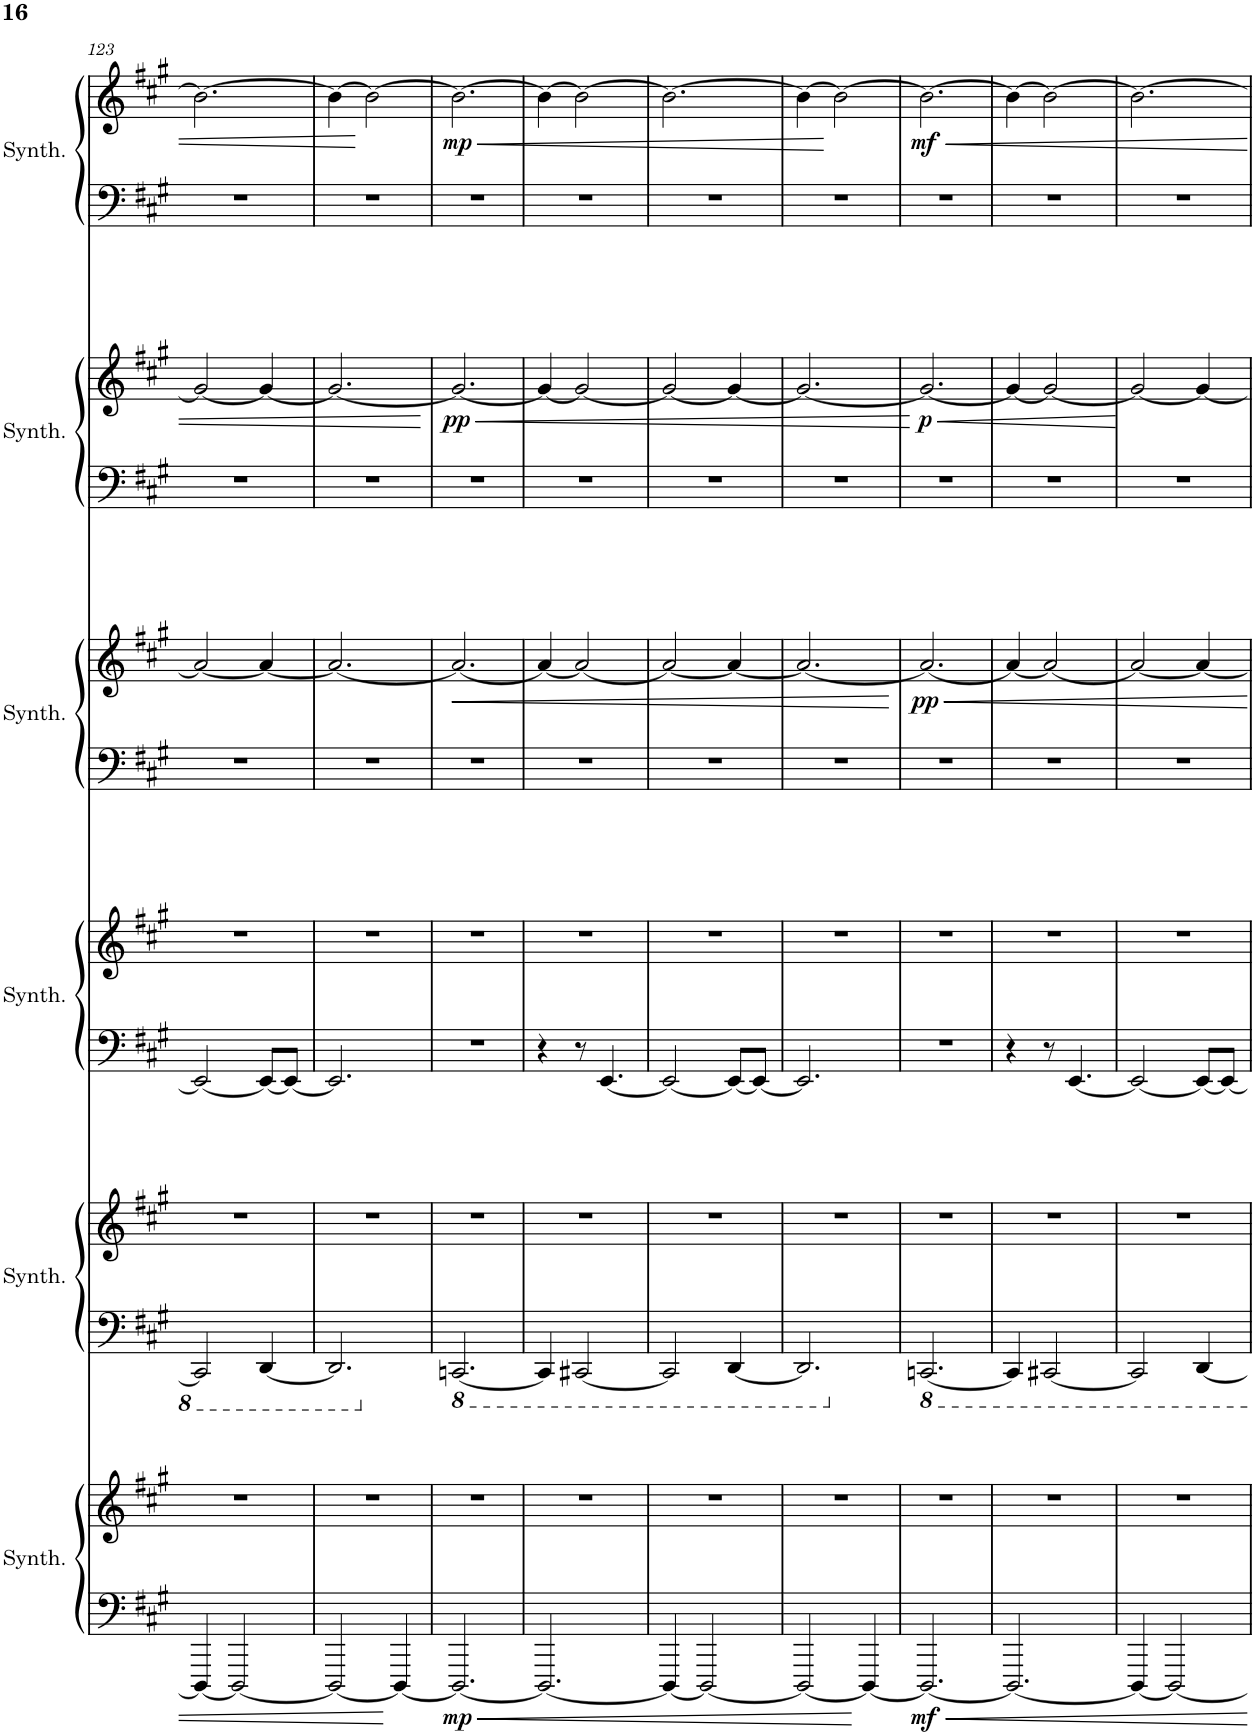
**kern	**kern	**dynam	**kern	**kern	**kern	**kern	**kern	**kern	**dynam	**kern	**kern	**dynam	**kern	**kern	**dynam
*part6	*part6	*part6	*part5	*part5	*part4	*part4	*part3	*part3	*part3	*part2	*part2	*part2	*part1	*part1	*part1
*staff12	*staff11	*staff11/12	*staff10	*staff9	*staff8	*staff7	*staff6	*staff5	*staff5/6	*staff4	*staff3	*staff3/4	*staff2	*staff1	*staff1/2
*I"Crystal Synthesizer	*	*	*I"Saw Synthesizer	*	*I"Atmosphere Synthesizer	*	*I"Choir Synthesizer	*	*	*I"Bowed Synthesizer	*	*	*I"String Synthesizer	*	*
*I'Synth.	*	*	*I'Synth.	*	*I'Synth.	*	*I'Synth.	*	*	*I'Synth.	*	*	*I'Synth.	*	*
!!LO:PB:g=z
*clefF4	*clefG2	*	*clefF4	*clefG2	*clefF4	*clefG2	*clefF4	*clefG2	*	*clefF4	*clefG2	*	*clefF4	*clefG2	*
*k[f#c#g#]	*k[f#c#g#]	*	*k[f#c#g#]	*k[f#c#g#]	*k[f#c#g#]	*k[f#c#g#]	*k[f#c#g#]	*k[f#c#g#]	*	*k[f#c#g#]	*k[f#c#g#]	*	*k[f#c#g#]	*k[f#c#g#]	*
*M6/8	*M6/8	*	*M6/8	*M6/8	*M6/8	*M6/8	*M6/8	*M6/8	*	*M6/8	*M6/8	*	*M6/8	*M6/8	*
=123	=123	=123	=123	=123	=123	=123	=123	=123	=123	=123	=123	=123	=123	=123	=123
4DDD/_	2.r	.	2CCC#/]	2.r	2EE/_	2.r	2.r	2a/_	.	2.r	2g#/_	.	2.r	2.b\_	.
2DDD/_	.	.	.	.	.	.	.	.	.	.	.	.	.	.	.
.	.	.	[4DDD/	.	8EE/L_	.	.	4a/_	.	.	4g#/_	.	.	.	.
.	.	.	.	.	8EE/J_	.	.	.	.	.	.	.	.	.	.
=124	=124	=124	=124	=124	=124	=124	=124	=124	=124	=124	=124	=124	=124	=124	=124
2DDD/_	2.r	.	2.DDD/]	2.r	2.EE/]	2.r	2.r	2.a/_	.	2.r	2.g#/_	.	2.r	4b\_	.
.	.	.	.	.	.	.	.	.	.	.	.	.	.	2b\_	.
4DDD/_	.	.	.	.	.	.	.	.	.	.	.	.	.	.	.
=125	=125	=125	=125	=125	=125	=125	=125	=125	=125	=125	=125	=125	=125	=125	=125
*	*	*	*8ba	*	*	*	*	*	*	*	*	*	*	*	*
!	!	!LO:DY:b=2	!	!	!	!	!	!	!LO:HP:b	!	!	!LO:HP:b	!	!	!LO:HP:b
!	!	!	!	!	!	!	!	!	!	!	!	!LO:DY:n=1:b	!	!	!LO:DY:n=1:b
2.DDD/_	2.r	mp	[2.CCCn/	2.r	2.r	2.r	2.r	2.a/_	<	2.r	2.g#/_	< pp	2.r	2.b\_	< mp
=126	=126	=126	=126	=126	=126	=126	=126	=126	=126	=126	=126	=126	=126	=126	=126
2.DDD/_	2.r	.	4CCC/]	2.r	4r	2.r	2.r	4a/_	.	2.r	4g#/_	.	2.r	4b\_	.
.	.	.	[2CCC#X/	.	8r	.	.	2a/_	.	.	2g#/_	.	.	2b\_	.
.	.	.	.	.	[4.EE/	.	.	.	.	.	.	.	.	.	.
=127	=127	=127	=127	=127	=127	=127	=127	=127	=127	=127	=127	=127	=127	=127	=127
4DDD/_	2.r	.	2CCC#/]	2.r	2EE/_	2.r	2.r	2a/_	.	2.r	2g#/_	.	2.r	2.b\_	.
2DDD/_	.	.	.	.	.	.	.	.	.	.	.	.	.	.	.
.	.	.	[4DDD/	.	8EE/L_	.	.	4a/_	.	.	4g#/_	.	.	.	.
.	.	.	.	.	8EE/J_	.	.	.	.	.	.	.	.	.	.
=128	=128	=128	=128	=128	=128	=128	=128	=128	=128	=128	=128	=128	=128	=128	=128
2DDD/_	2.r	.	2.DDD/]	2.r	2.EE/]	2.r	2.r	2.a/_	.	2.r	2.g#/_	.	2.r	4b\_	.
.	.	.	.	.	.	.	.	.	.	.	.	.	.	2b\_	[
4DDD/_	.	.	.	.	.	.	.	.	.	.	.	.	.	.	.
.	.	.	.	.	.	.	.	.	[	.	.	[	.	.	.
=129	=129	=129	=129	=129	=129	=129	=129	=129	=129	=129	=129	=129	=129	=129	=129
*	*	*	*X8ba	*	*	*	*	*	*	*	*	*	*	*	*
!	!	!LO:DY:b=2	!	!	!	!	!	!	!LO:DY:b	!	!	!LO:DY:b	!	!	!LO:DY:b
2.DDD/_	2.r	mf	[2.CCCn/	2.r	2.r	2.r	2.r	2.a/_	pp	2.r	2.g#/_	p	2.r	2.b\_	mf
=130	=130	=130	=130	=130	=130	=130	=130	=130	=130	=130	=130	=130	=130	=130	=130
2.DDD/_	2.r	.	4CCC/]	2.r	4r	2.r	2.r	4a/_	.	2.r	4g#/_	.	2.r	4b\_	.
.	.	.	[2CCC#X/	.	8r	.	.	2a/_	.	.	2g#/_	.	.	2b\_	.
.	.	.	.	.	[4.EE/	.	.	.	.	.	.	.	.	.	.
=131	=131	=131	=131	=131	=131	=131	=131	=131	=131	=131	=131	=131	=131	=131	=131
4DDD/_	2.r	.	2CCC#/]	2.r	2EE/_	2.r	2.r	2a/_	.	2.r	2g#/_	.	2.r	2.b\_	.
2DDD/_	.	.	.	.	.	.	.	.	.	.	.	.	.	.	.
.	.	.	[4DDD/	.	8EE/L_	.	.	4a/_	.	.	4g#/_	.	.	.	.
.	.	.	.	.	8EE/J_	.	.	.	.	.	.	.	.	.	.
=	=	=	=	=	=	=	=	=	=	=	=	=	=	=	=
*-	*-	*-	*-	*-	*-	*-	*-	*-	*-	*-	*-	*-	*-	*-	*-
